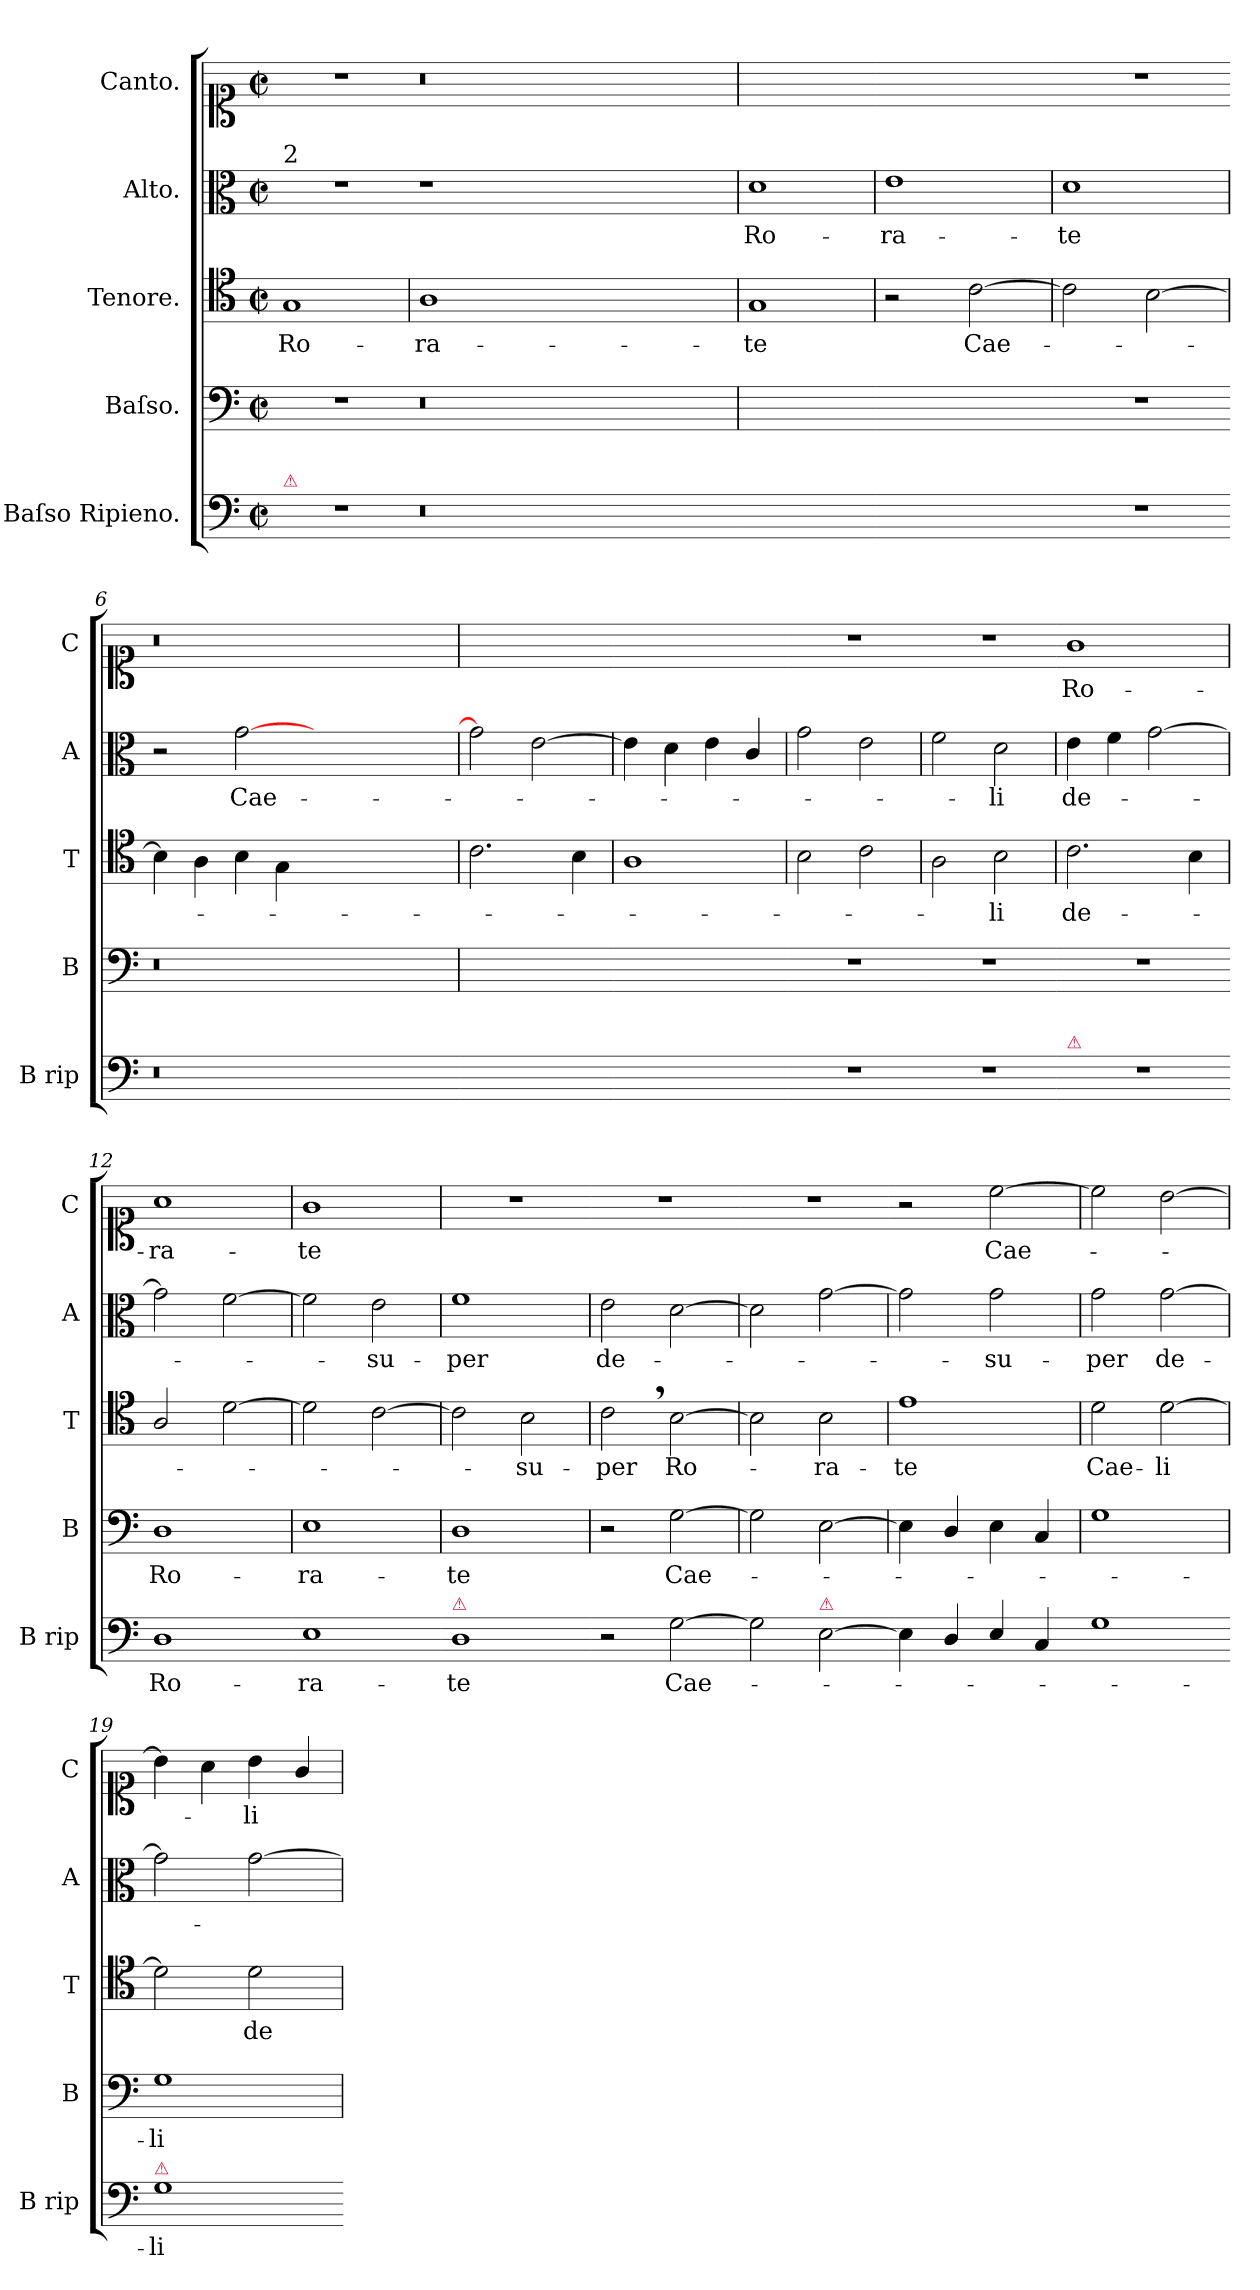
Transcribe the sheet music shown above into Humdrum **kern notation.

**kern	**text	**kern	**text	**kern	**text	**kern	**text	**kern	**text
*part5	*part5	*part4	*part4	*part3	*part3	*part2	*part2	*part1	*part1
*staff5	*staff5	*staff4	*staff4	*staff3	*staff3	*staff2	*staff2	*staff1	*staff1
*I"Baſso Ripieno.	*	*I"Baſso.	*	*I"Tenore.	*	*I"Alto.	*	*I"Canto.	*
*I'B rip	*	*I'B	*	*I'T	*	*I'A	*	*I'C	*
*clefF4	*	*clefF4	*	*clefC4	*	*clefC3	*	*clefC1	*
*k[]	*	*k[]	*	*k[]	*	*k[]	*	*k[]	*
*M2/2	*	*M2/2	*	*M2/2	*	*M2/2	*	*M2/2	*
*met(c|)	*	*met(c|)	*	*met(c|)	*	*met(c|)	*	*met(c|)	*
=1	=1	=1	=1	=1	=1	=1	=1	=1	=1
!	!	!	!	!	!	!LO:TX:a:t=2	!	!	!
!LO:TX:a:color=crimson:t=⚠	!	!	!	!	!	!	!	!	!
1r	.	1r	.	1G	Ro-	1r	.	1r	.
=2-	=2	=2	=2	=2	=2	=2	=2	=2	=2
0.r	.	0.r	.	1A	-ra-	1r	.	0.r	.
.	.	.	.	0ryy	.	0ryy	.	.	.
=3-	=3	=3	=3	=3	=3	=3	=3	=3	=3
1ryy	.	1ryy	.	1G	-te	1d	Ro-	1ryy	.
=4-	=4	=4	=4	=4	=4	=4	=4	=4	=4
1ryy	.	1ryy	.	2r	.	1e	-ra-	1ryy	.
.	.	.	.	[2c\	Cae-	.	.	.	.
=5-	=5	=5	=5	=5	=5	=5	=5	=5	=5
1r	.	1r	.	2c\]	.	1d	-te	1r	.
.	.	.	.	[2B\	.	.	.	.	.
=6-	=6	=6	=6	=6	=6	=6	=6	=6	=6
0.r	.	0.r	.	4B\]	.	2r	.	0.r	.
.	.	.	.	4A\	.	.	.	.	.
.	.	.	.	4B\	.	[2g\	Cae-	.	.
.	.	.	.	4G\	.	.	.	.	.
.	.	.	.	0ryy	.	0ryy	.	.	.
=7-	=7	=7	=7	=7	=7	=7	=7	=7	=7
1ryy	.	1ryy	.	2.c\	.	2g\]	.	1ryy	.
.	.	.	.	.	.	[2e\	.	.	.
.	.	.	.	4B\	.	.	.	.	.
=8-	=8	=8	=8	=8	=8	=8	=8	=8	=8
1ryy	.	1ryy	.	1A	.	4e\]	.	1ryy	.
.	.	.	.	.	.	4d\	.	.	.
.	.	.	.	.	.	4e\	.	.	.
.	.	.	.	.	.	4c/	.	.	.
=9-	=9	=9	=9	=9	=9	=9	=9	=9	=9
1r	.	1r	.	2B\	.	2g\	.	1r	.
.	.	.	.	2c\	.	2e\	.	.	.
=10-	=10	=10	=10	=10	=10	=10	=10	=10	=10
1r	.	1r	.	2A\	.	2f\	.	1r	.
.	.	.	.	2B\	-li	2d\	-li	.	.
=11-	=11	=11	=11	=11	=11	=11	=11	=11	=11
!LO:TX:a:color=crimson:t=⚠	!	!	!	!	!	!	!	!	!
1r	.	1r	.	2.c\	de-	4e\	de-	1g	Ro-
.	.	.	.	.	.	4f\	.	.	.
.	.	.	.	.	.	[2g\	.	.	.
.	.	.	.	4B\	.	.	.	.	.
=12-	=12	=12	=12	=12	=12	=12	=12	=12	=12
1D	Ro-	1D	Ro-	2A/	.	2g\]	.	1a	-ra-
.	.	.	.	[2d\	.	[2f\	.	.	.
=13-	=13	=13	=13	=13	=13	=13	=13	=13	=13
1E	-ra-	1E	-ra-	2d\]	.	2f\]	.	1g	-te
.	.	.	.	[2c\	.	2e\	-su-	.	.
=14-	=14	=14	=14	=14	=14	=14	=14	=14	=14
!LO:TX:a:color=crimson:t=⚠	!	!	!	!	!	!	!	!	!
1D	-te	1D	-te	2c\]	.	1f	-per	1r	.
.	.	.	.	2B\	-su-	.	.	.	.
=15-	=15	=15	=15	=15	=15	=15	=15	=15	=15
2r	.	2r	.	2c,<\	-per	2e\	de-	1r	.
[2G\	Cae-	[2G\	Cae-	[2B\	Ro-	[2d\	.	.	.
=16-	=16	=16	=16	=16	=16	=16	=16	=16	=16
2G\]	.	2G\]	.	2B\]	.	2d\]	.	1r	.
!LO:TX:a:color=crimson:t=⚠	!	!	!	!	!	!	!	!	!
[2E\	.	[2E\	.	2B\	-ra-	[2g\	.	.	.
=17-	=17	=17	=17	=17	=17	=17	=17	=17	=17
4E\]	.	4E\]	.	1e	-te	2g\]	.	2r	.
4D/	.	4D/	.	.	.	.	.	.	.
4E/	.	4E\	.	.	.	2g\	-su-	[2cc\	Cae-
4C/	.	4C/	.	.	.	.	.	.	.
=18-	=18	=18	=18	=18	=18	=18	=18	=18	=18
1G	.	1G	.	2d\	Cae-	2g\	-per	2cc\]	.
.	.	.	.	[2d\	-li	[2g\	de-	[2b\	.
=19-	=19	=19	=19	=19	=19	=19	=19	=19	=19
!LO:TX:a:color=crimson:t=⚠	!	!	!	!	!	!	!	!	!
1G	-li	1G	-li	2d\]	.	2g\]	.	4b\]	.
.	.	.	.	.	.	.	.	4a\	.
.	.	.	.	2d\	de-	[2g\	.	4b\	-li
.	.	.	.	.	.	.	.	4g/	.
=-	=	=	=	=	=	=	=	=	=
*-	*-	*-	*-	*-	*-	*-	*-	*-	*-
